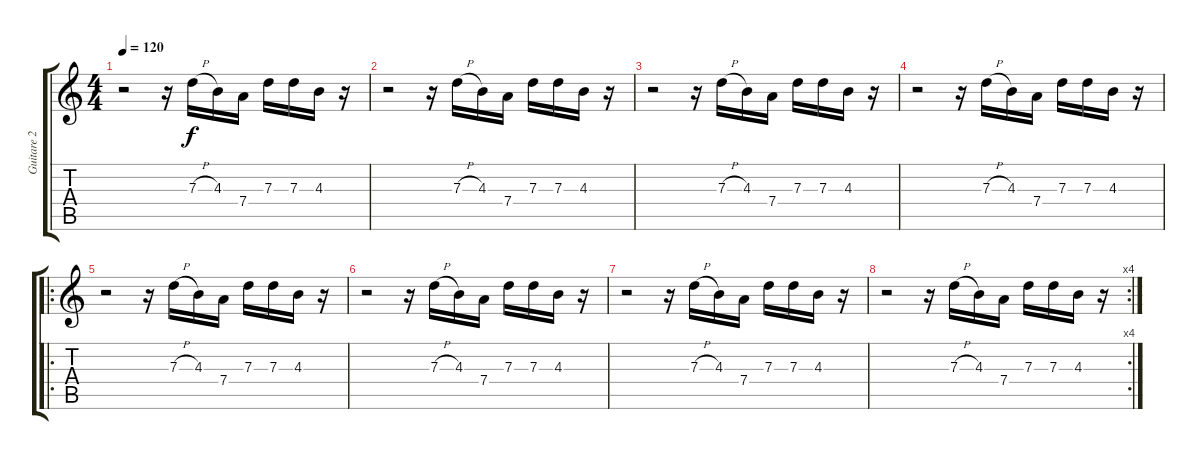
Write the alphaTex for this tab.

\track ("Guitare 2" "Guitare 2") {instrument electricguitarmuted}
\staff {score tabs}
\tuning (E4 B3 G3 D3 A2 E2) {hide}
\ts (4 4)
\tempo 120
\clef g2
\ks c
r.2{dy f} r.16 7.3{h}.16 4.3.16 7.4.16 7.3.16 7.3.16 4.3.16 r.16 |
r.2 r.16 7.3{h}.16 4.3.16 7.4.16 7.3.16 7.3.16 4.3.16 r.16 |
r.2 r.16 7.3{h}.16 4.3.16 7.4.16 7.3.16 7.3.16 4.3.16 r.16 |
r.2 r.16 7.3{h}.16 4.3.16 7.4.16 7.3.16 7.3.16 4.3.16 r.16 |
\ro
r.2 r.16 7.3{h}.16 4.3.16 7.4.16 7.3.16 7.3.16 4.3.16 r.16 |
r.2 r.16 7.3{h}.16 4.3.16 7.4.16 7.3.16 7.3.16 4.3.16 r.16 |
r.2 r.16 7.3{h}.16 4.3.16 7.4.16 7.3.16 7.3.16 4.3.16 r.16 |
\rc 4
r.2 r.16 7.3{h}.16 4.3.16 7.4.16 7.3.16 7.3.16 4.3.16 r.16
